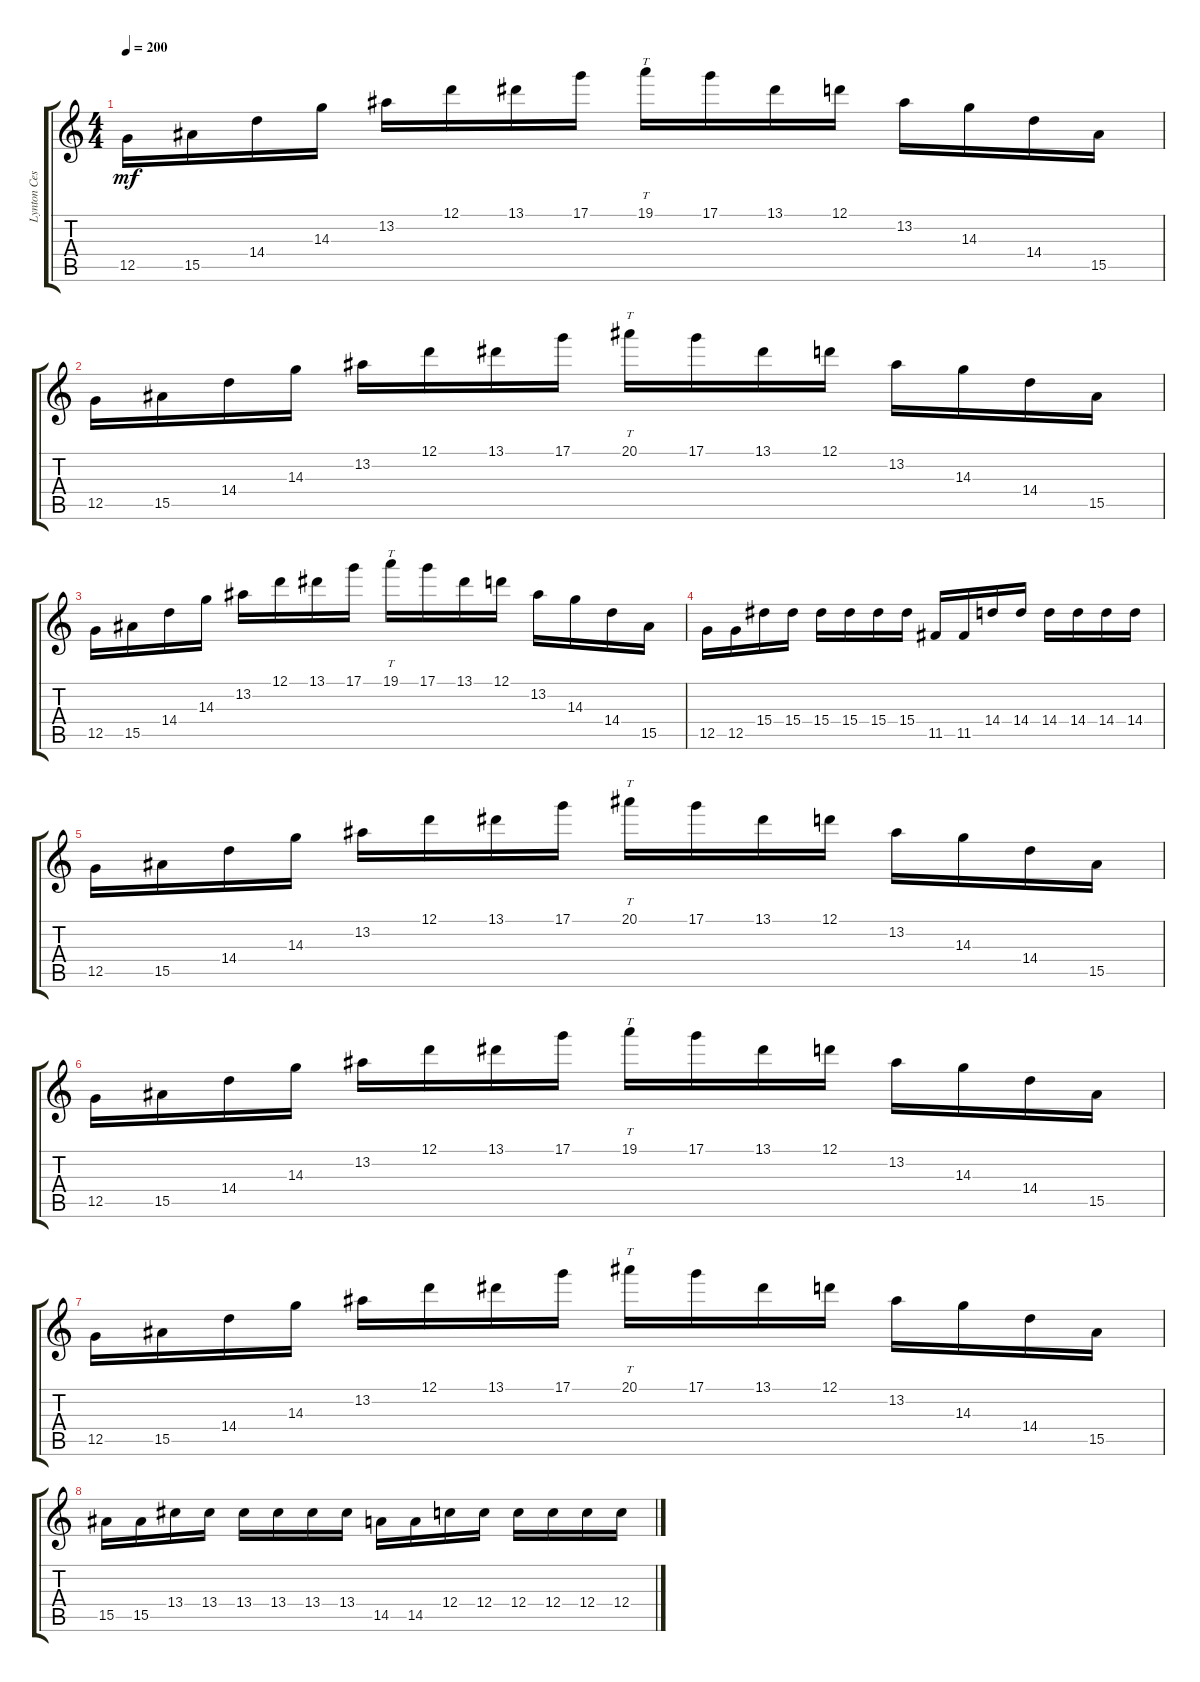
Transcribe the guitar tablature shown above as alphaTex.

\track ("Lynton Cessford" "Lynton Ces") {instrument distortionguitar}
\staff {score tabs}
\tuning (D4 A3 F3 C3 G2 D2) {hide}
\ts (4 4)
\tempo 200
\clef g2
\ks c
12.5.16{dy mf} 15.5.16 14.4.16 14.3.16 13.2.16 12.1.16 13.1.16 17.1.16 19.1.16{tt} 17.1.16 13.1.16 12.1.16 13.2.16 14.3.16 14.4.16 15.5.16 |
12.5.16 15.5.16 14.4.16 14.3.16 13.2.16 12.1.16 13.1.16 17.1.16 20.1.16{tt} 17.1.16 13.1.16 12.1.16 13.2.16 14.3.16 14.4.16 15.5.16 |
12.5.16 15.5.16 14.4.16 14.3.16 13.2.16 12.1.16 13.1.16 17.1.16 19.1.16{tt} 17.1.16 13.1.16 12.1.16 13.2.16 14.3.16 14.4.16 15.5.16 |
12.5.16 12.5.16 15.4.16 15.4.16 15.4.16 15.4.16 15.4.16 15.4.16 11.5.16 11.5.16 14.4.16 14.4.16 14.4.16 14.4.16 14.4.16 14.4.16 |
12.5.16 15.5.16 14.4.16 14.3.16 13.2.16 12.1.16 13.1.16 17.1.16 20.1.16{tt} 17.1.16 13.1.16 12.1.16 13.2.16 14.3.16 14.4.16 15.5.16 |
12.5.16 15.5.16 14.4.16 14.3.16 13.2.16 12.1.16 13.1.16 17.1.16 19.1.16{tt} 17.1.16 13.1.16 12.1.16 13.2.16 14.3.16 14.4.16 15.5.16 |
12.5.16 15.5.16 14.4.16 14.3.16 13.2.16 12.1.16 13.1.16 17.1.16 20.1.16{tt} 17.1.16 13.1.16 12.1.16 13.2.16 14.3.16 14.4.16 15.5.16 |
15.5.16 15.5.16 13.4.16 13.4.16 13.4.16 13.4.16 13.4.16 13.4.16 14.5.16 14.5.16 12.4.16 12.4.16 12.4.16 12.4.16 12.4.16 12.4.16
